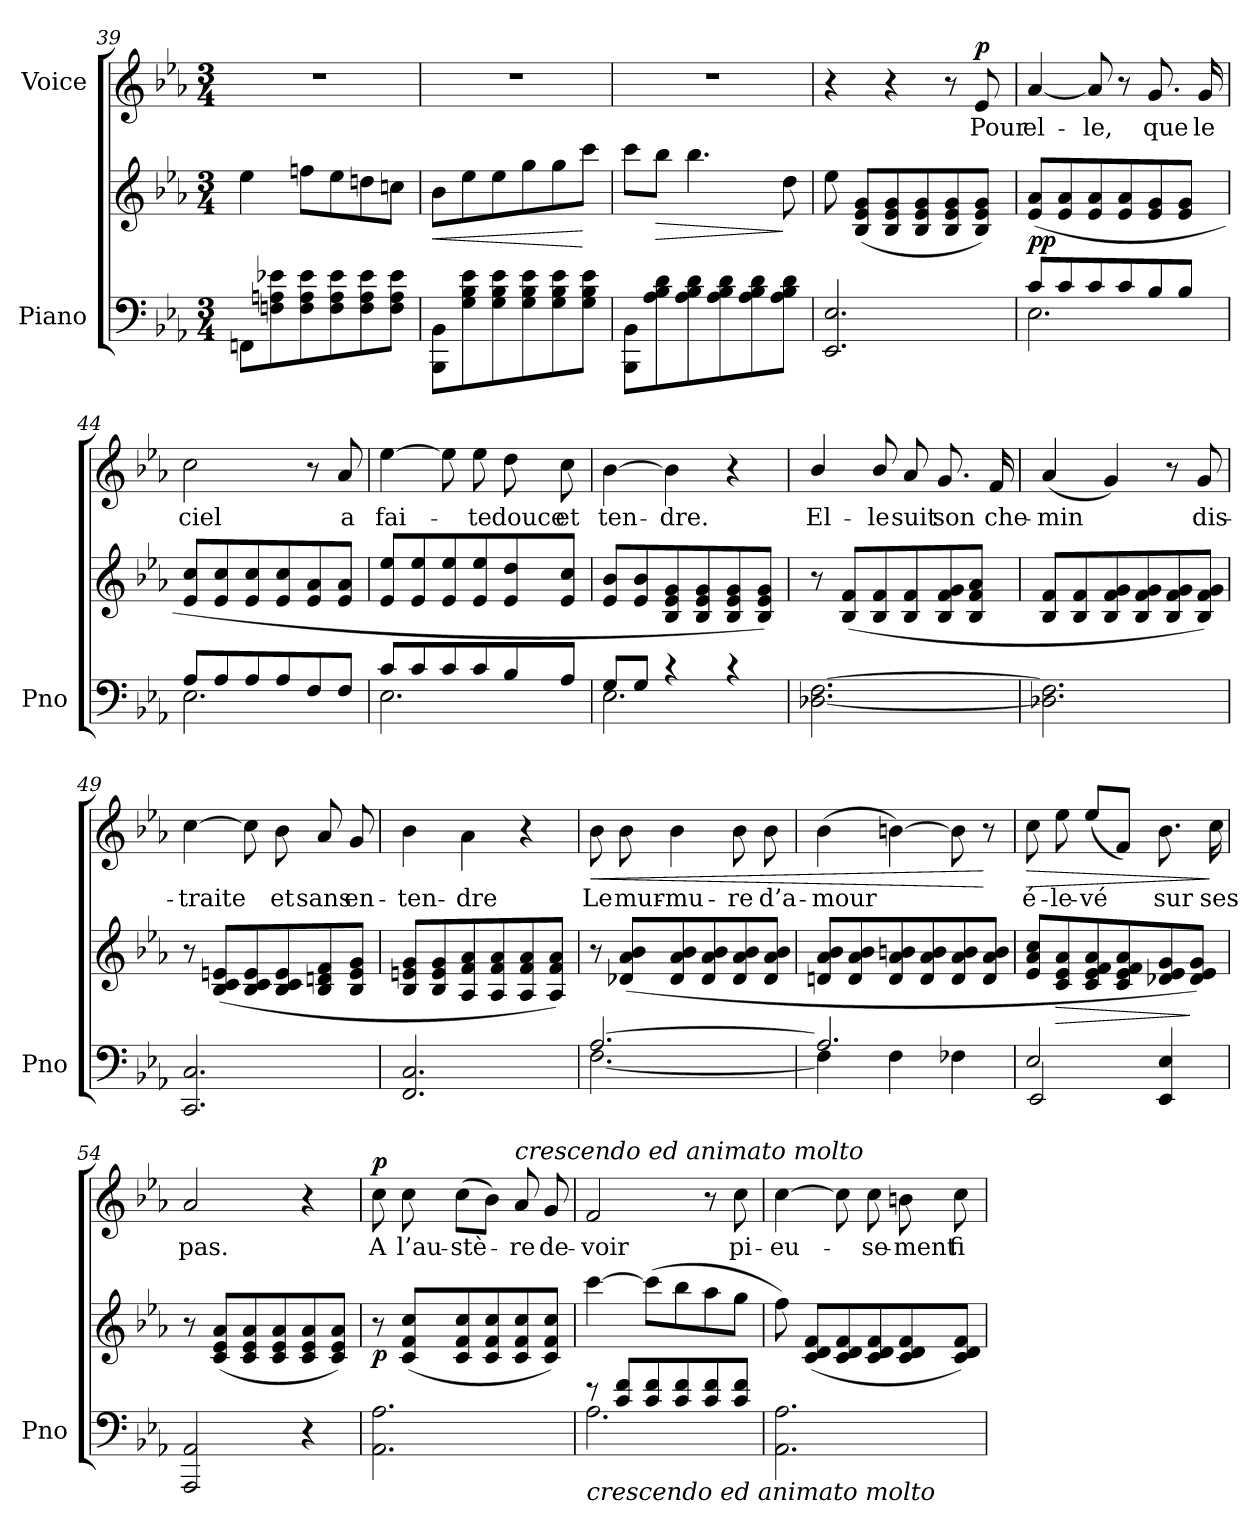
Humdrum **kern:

**kern	**kern	**dynam	**kern	**text	**dynam
*part2	*part2	*part2	*part1	*part1	*part1
*staff3	*staff2	*staff2/3	*staff1	*staff1	*staff1
*I"Piano	*	*	*I"Voice	*	*
*I'Pno	*	*	*	*	*
!!LO:LB:g=z
*clefF4	*clefG2	*	*clefG2	*	*
*k[b-e-a-]	*k[b-e-a-]	*	*k[b-e-a-]	*	*
*M3/4	*M3/4	*	*M3/4	*	*
=39	=39	=39	=39	=39	=39
8FFn\L	4ee-\	.	2.r	.	.
8Fn\ 8An\ 8e-X\	.	.	.	.	.
8F\ 8A\ 8e-\	8ffn\L	.	.	.	.
8F\ 8A\ 8e-\	8ee-\	.	.	.	.
8F\ 8A\ 8e-\	8ddn\	.	.	.	.
8F\ 8A\ 8e-\J	8ccn\J	.	.	.	.
=40	=40	=40	=40	=40	=40
!	!	!LO:HP:b	!	!	!
8BBB-\ 8BB-\L	8b-\L	<	2.r	.	.
8G\ 8B-\ 8e-\	8ee-\	.	.	.	.
8G\ 8B-\ 8e-\	8ee-\	.	.	.	.
8G\ 8B-\ 8e-\	8gg\	.	.	.	.
8G\ 8B-\ 8e-\	8gg\	.	.	.	.
8G\ 8B-\ 8e-\J	8ccc\J	[	.	.	.
=41	=41	=41	=41	=41	=41
8BBB-\ 8BB-\L	8ccc\L	.	2.r	.	.
!	!	!LO:HP:b	!	!	!
8A-\ 8B-\ 8d\	8bb-\J	>	.	.	.
8A-\ 8B-\ 8d\	4.bb-\	.	.	.	.
8A-\ 8B-\ 8d\	.	.	.	.	.
8A-\ 8B-\ 8d\	.	.	.	.	.
8A-\ 8B-\ 8d\J	8dd\	]	.	.	.
=42	=42	=42	=42	=42	=42
*^	*	*	*	*	*
2.EE-/ 2.E-/	4.ryy	8ee-\	.	4r	.	.
.	.	(8B-/ 8e-/ 8g/L	.	.	.	.
.	.	8B-/ 8e-/ 8g/	.	4r	.	.
.	8ryy	8B-/ 8e-/ 8g/	.	.	.	.
.	4ryy	8B-/ 8e-/ 8g/	.	8r	.	.
!	!	!	!	!	!LO:LY:b	!LO:DY:a
.	.	8B-/ 8e-/ 8g/J)	.	8e-/	Pour	p
!!LO:LB:g=z
=43	=43	=43	=43	=43	=43	=43
!	!	!	!LO:DY:b	!	!LO:LY:b	!
8c/L	2.E-\	(<8e-/ 8a-/L	pp	[4a-/	el-	.
8c/	.	8e-/ 8a-/	.	.	.	.
!	!	!	!	!	!LO:LY:b	!
8c/	.	8e-/ 8a-/	.	8a-/]	-le,	.
8c/	.	8e-/ 8a-/	.	8r	.	.
!	!	!	!	!	!LO:LY:b	!
8B-/	.	8e-/ 8g/	.	8.g/	que	.
8B-/J	.	8e-/ 8g/J	.	.	.	.
!	!	!	!	!	!LO:LY:b	!
.	.	.	.	16g/	le	.
=44	=44	=44	=44	=44	=44	=44
!	!	!	!	!	!LO:LY:b	!
8A-/L	2.E-\	8e-/ 8cc/L	.	2cc\	ciel	.
8A-/	.	8e-/ 8cc/	.	.	.	.
8A-/	.	8e-/ 8cc/	.	.	.	.
8A-/	.	8e-/ 8cc/	.	.	.	.
8F/	.	8e-/ 8a-/	.	8r	.	.
!	!	!	!	!	!LO:LY:b	!
8F/J	.	8e-/ 8a-/J	.	8a-/	a	.
=45	=45	=45	=45	=45	=45	=45
!	!	!	!	!	!LO:LY:b	!
8c/L	2.E-\	8e-/ 8ee-/L	.	[4ee-\	fai-	.
8c/	.	8e-/ 8ee-/	.	.	.	.
8c/	.	8e-/ 8ee-/	.	8ee-\]	.	.
!	!	!	!	!	!LO:LY:b	!
8c/	.	8e-/ 8ee-/	.	8ee-\	-te	.
!	!	!	!	!	!LO:LY:b	!
8B-/	.	8e-/ 8dd/	.	8dd\	douce	.
!	!	!	!	!	!LO:LY:b	!
8A-/J	.	8e-/ 8cc/J	.	8cc\	et	.
=46	=46	=46	=46	=46	=46	=46
!	!	!	!	!	!LO:LY:b	!
8G/L	2.E-\	8e-/ 8b-/L	.	[4b-\	ten-	.
8G/J	.	8e-/ 8b-/	.	.	.	.
!	!	!	!	!	!LO:LY:b	!
4r	.	8B-/ 8e-/ 8g/	.	4b-\]	-dre.	.
.	.	8B-/ 8e-/ 8g/	.	.	.	.
4r	.	8B-/ 8e-/ 8g/	.	4r	.	.
.	.	8B-/ 8e-/ 8g/J)	.	.	.	.
*v	*v	*	*	*	*	*
!!LO:LB:g=z
=47	=47	=47	=47	=47	=47
!	!	!	!	!LO:LY:b	!
[2.D-X\ [2.F\	8r	.	4b-/	El-	.
.	(<8B-/ 8f/L	.	.	.	.
!	!	!	!	!LO:LY:b	!
.	8B-/ 8f/	.	8b-/	-le	.
!	!	!	!	!LO:LY:b	!
.	8B-/ 8f/	.	8a-/	suit	.
!	!	!	!	!LO:LY:b	!
.	8B-/ 8f/ 8g/	.	8.g/	son	.
.	8B-/ 8f/ 8a-/J	.	.	.	.
!	!	!	!	!LO:LY:b	!
.	.	.	16f/	che-	.
=48	=48	=48	=48	=48	=48
!	!	!	!	!LO:LY:b	!
2.D-X\] 2.F\]	8B-/ 8f/L	.	(4a-/	-min	.
.	8B-/ 8f/	.	.	.	.
.	8B-/ 8f/ 8g/	.	4g/)	.	.
.	8B-/ 8f/ 8g/	.	.	.	.
.	8B-/ 8f/ 8g/	.	8r	.	.
!	!	!	!	!LO:LY:b	!
.	8B-/ 8f/ 8g/J)	.	8g/	dis-	.
=49	=49	=49	=49	=49	=49
!	!	!	!	!LO:LY:b	!
2.CC/ 2.C/	8r	.	[4cc\	-traite	.
.	(<8B-/ 8c/ 8en/L	.	.	.	.
.	8B-/ 8c/ 8e/	.	8cc\]	.	.
!	!	!	!	!LO:LY:b	!
.	8B-/ 8c/ 8e/	.	8b-\	et	.
!	!	!	!	!LO:LY:b	!
.	8B-/ 8dn/ 8f/	.	8a-/	sans	.
!	!	!	!	!LO:LY:b	!
.	8B-/ 8e/ 8g/J	.	8g/	en-	.
=50	=50	=50	=50	=50	=50
!	!	!	!	!LO:LY:b	!
2.FF/ 2.C/	8B-/ 8en/ 8g/L	.	4b-\	-ten-	.
.	8B-/ 8e/ 8g/	.	.	.	.
!	!	!	!	!LO:LY:b	!
.	8A-/ 8f/ 8a-/	.	4a-\	-dre	.
.	8A-/ 8f/ 8a-/	.	.	.	.
.	8A-/ 8f/ 8a-/	.	4r	.	.
.	8A-/ 8f/ 8a-/J)	.	.	.	.
!!LO:LB:g=z
=51	=51	=51	=51	=51	=51
*^	*	*	*	*	*
!	!	!	!	!	!LO:LY:b	!LO:HP:b
[2.A-/	[2.F\	8r	.	8b-\	Le	<
!	!	!	!	!	!LO:LY:b	!
.	.	(<8d-X/ 8a-/ 8b-/L	.	8b-\	mur-	.
!	!	!	!	!	!LO:LY:b	!
.	.	8d-/ 8a-/ 8b-/	.	4b-\	-mu-	.
.	.	8d-/ 8a-/ 8b-/	.	.	.	.
!	!	!	!	!	!LO:LY:b	!
.	.	8d-/ 8a-/ 8b-/	.	8b-\	-re	.
!	!	!	!	!	!LO:LY:b	!
.	.	8d-/ 8a-/ 8b-/J	.	8b-\	d’a-	.
=52	=52	=52	=52	=52	=52	=52
!	!	!	!	!	!LO:LY:b	!
2.A-/]	4F\]	8dn/ 8a-/ 8b-/L	.	(4b-\	-mour	.
.	.	8d/ 8a-/ 8b-/	.	.	.	.
.	4F\	8d/ 8a-/ 8bn/	.	[4bn\)	.	.
.	.	8d/ 8a-/ 8b/	.	.	.	.
.	4F-X\	8d/ 8a-/ 8b/	.	8b\]	.	.
.	.	8d/ 8a-/ 8b/J	.	8r	.	[
=53	=53	=53	=53	=53	=53	=53
!	!	!	!	!	!LO:LY:b	!LO:HP:b
2E-/	2EE-/	8e-/ 8a-/ 8cc/L	.	8cc\	é-	>
!	!	!	!LO:HP:b	!	!LO:LY:b	!
.	.	8c/ 8e-/ 8a-/	>	8ee-\	-le-	.
!	!	!	!	!	!LO:LY:b	!
.	.	8c/ 8e-/ 8f/ 8a-/	.	(8ee-/L	-vé	.
.	.	8c/ 8e-/ 8f/ 8a-/	.	8f/J)	.	.
!	!	!	!	!	!LO:LY:b	!
4EE-/ 4E-/	4ryy	8d-X/ 8e-/ 8g/	.	8.b-\	sur	.
.	.	8d-/ 8e-/ 8g/J)	]	.	.	.
!	!	!	!	!	!LO:LY:b	!
.	.	.	.	16cc\	ses	]
*v	*v	*	*	*	*	*
=54	=54	=54	=54	=54	=54
!	!	!	!	!LO:LY:b	!
2AAA-/ 2AA-/	8r	.	2a-/	pas.	.
.	(8c/ 8e-/ 8a-/L	.	.	.	.
.	8c/ 8e-/ 8a-/	.	.	.	.
.	8c/ 8e-/ 8a-/	.	.	.	.
4r	8c/ 8e-/ 8a-/	.	4r	.	.
.	8c/ 8e-/ 8a-/J)	.	.	.	.
!!LO:PB:g=z
=55	=55	=55	=55	=55	=55
!	!	!LO:DY:b	!	!LO:LY:b	!LO:DY:a
2.AA-\ 2.A-\	8r	p	8cc\	A	p
!	!	!	!	!LO:LY:b	!
.	(8c/ 8f/ 8cc/L	.	8cc\	l’au-	.
!	!	!	!	!LO:LY:b	!
.	8c/ 8f/ 8cc/	.	(8cc\L	-stè-	.
.	8c/ 8f/ 8cc/	.	8b-\J)	.	.
!	!	!	!LO:TX:a:i:t=crescendo  ed  animato  molto	!	!
!	!	!	!	!LO:LY:b	!
.	8c/ 8f/ 8cc/	.	8a-/	-re	.
!	!	!	!	!LO:LY:b	!
.	8c/ 8f/ 8cc/J)	.	8g/	de-	.
=56	=56	=56	=56	=56	=56
*^	*	*	*	*	*
!LO:TX:b:i:t=crescendo ed animato molto	!	!	!	!	!	!
!	!	!	!	!	!LO:LY:b	!
8r	2.A-\	[4ccc\	.	2f/	-voir	.
8c/ 8f/L	.	.	.	.	.	.
8c/ 8f/	.	(8ccc\L]	.	.	.	.
8c/ 8f/	.	8bb-\	.	.	.	.
8c/ 8f/	.	8aa-\	.	8r	.	.
!	!	!	!	!	!LO:LY:b	!
8c/ 8f/J	.	8gg\J	.	8cc\	pi-	.
*v	*v	*	*	*	*	*
=57	=57	=57	=57	=57	=57
!	!	!	!	!LO:LY:b	!
2.AA-\ 2.A-\	8ff\)	.	[4cc\	-eu-	.
.	(8c/ 8d/ 8f/L	.	.	.	.
.	8c/ 8d/ 8f/	.	8cc\]	.	.
!	!	!	!	!LO:LY:b	!
.	8c/ 8d/ 8f/	.	8cc\	-se-	.
!	!	!	!	!LO:LY:b	!
.	8c/ 8d/ 8f/	.	8bn\	-ment	.
!	!	!	!	!LO:LY:b	!
.	8c/ 8d/ 8f/J)	.	8cc\	fi-	.
=	=	=	=	=	=
*-	*-	*-	*-	*-	*-
